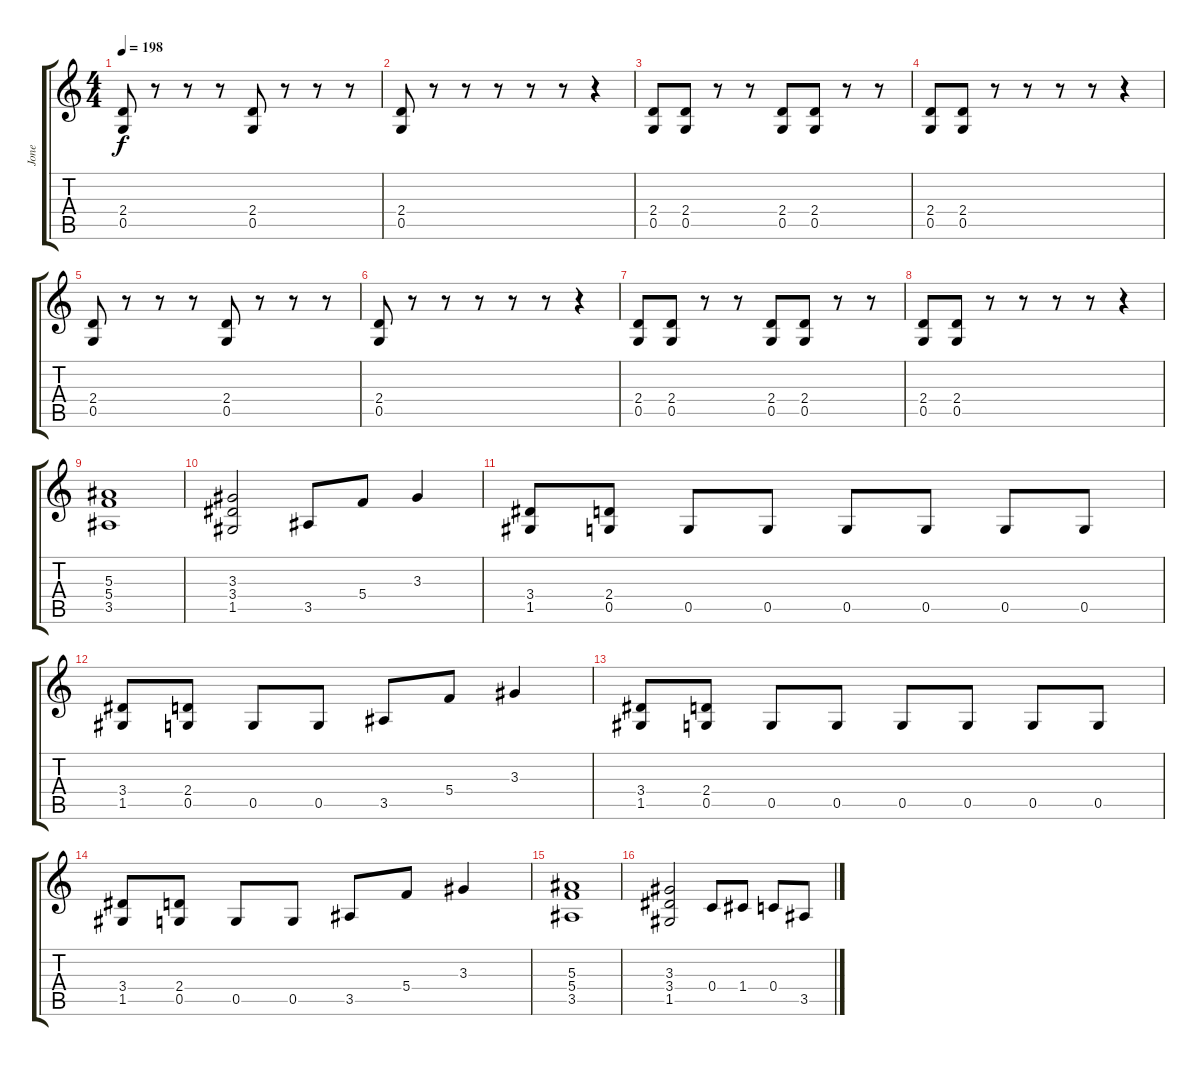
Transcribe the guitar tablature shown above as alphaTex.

\track ("Jone" "Jone") {instrument distortionguitar}
\staff {score tabs}
\tuning (D4 A3 F3 C3 G2 D2) {hide}
\ts (4 4)
\tempo 198
\clef g2
\ks c
(2.4 0.5).8{dy f} r.8 r.8 r.8 (2.4 0.5).8 r.8 r.8 r.8 |
(2.4 0.5).8 r.8 r.8 r.8 r.8 r.8 r.4 |
(2.4 0.5).8 (2.4 0.5).8 r.8 r.8 (2.4 0.5).8 (2.4 0.5).8 r.8 r.8 |
(2.4 0.5).8 (2.4 0.5).8 r.8 r.8 r.8 r.8 r.4 |
(2.4 0.5).8 r.8 r.8 r.8 (2.4 0.5).8 r.8 r.8 r.8 |
(2.4 0.5).8 r.8 r.8 r.8 r.8 r.8 r.4 |
(2.4 0.5).8 (2.4 0.5).8 r.8 r.8 (2.4 0.5).8 (2.4 0.5).8 r.8 r.8 |
(2.4 0.5).8 (2.4 0.5).8 r.8 r.8 r.8 r.8 r.4 |
(5.3 5.4 3.5).1 |
(3.3 3.4 1.5).2 3.5.8 5.4.8 3.3.4 |
(3.4 1.5).8 (2.4 0.5).8 0.5.8 0.5.8 0.5.8 0.5.8 0.5.8 0.5.8 |
(3.4 1.5).8 (2.4 0.5).8 0.5.8 0.5.8 3.5.8 5.4.8 3.3.4 |
(3.4 1.5).8 (2.4 0.5).8 0.5.8 0.5.8 0.5.8 0.5.8 0.5.8 0.5.8 |
(3.4 1.5).8 (2.4 0.5).8 0.5.8 0.5.8 3.5.8 5.4.8 3.3.4 |
(5.3 5.4 3.5).1 |
(3.3 3.4 1.5).2 0.4.8 1.4.8 0.4.8 3.5.8
